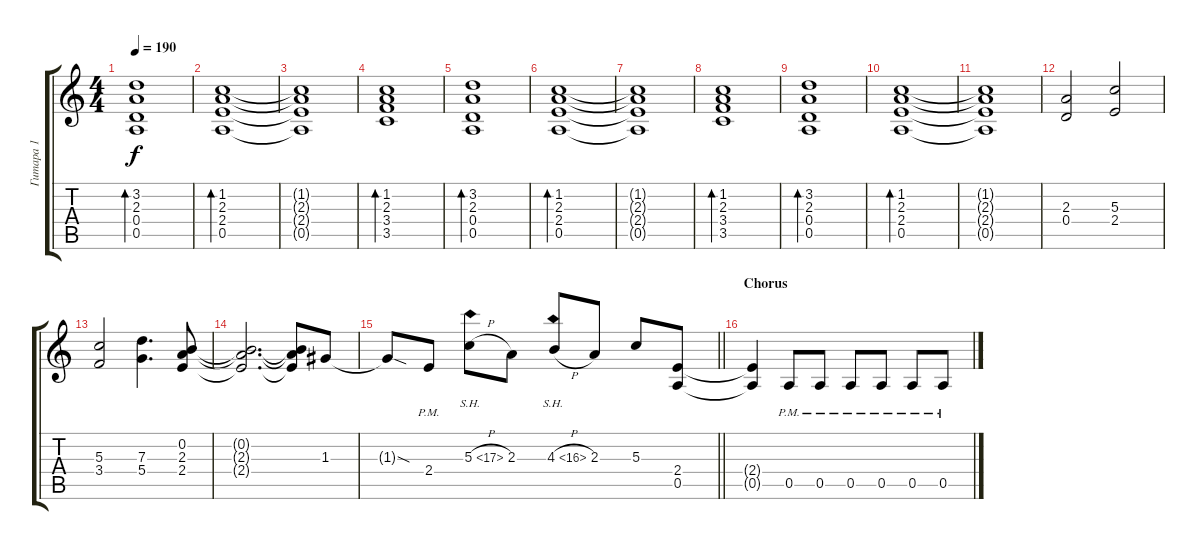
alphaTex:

\track ("Гитара 1" "Гитара 1") {instrument distortionguitar}
\staff {score tabs}
\tuning (E4 B3 G3 D3 A2 E2) {hide}
\ts (4 4)
\tempo 190
\clef g2
\ks aminor
(3.2 2.3 0.4 0.5).1{bd 480 dy f} |
(1.2 2.3 2.4 0.5).1{bd 480} |
(1.2{t} 2.3{t} 2.4{t} 0.5{t}).1 |
(1.2 2.3 3.4 3.5).1{bd 480} |
(3.2 2.3 0.4 0.5).1{bd 480} |
(1.2 2.3 2.4 0.5).1{bd 480} |
(1.2{t} 2.3{t} 2.4{t} 0.5{t}).1 |
(1.2 2.3 3.4 3.5).1{bd 480} |
(3.2 2.3 0.4 0.5).1{bd 480} |
(1.2 2.3 2.4 0.5).1{bd 480} |
(1.2{t} 2.3{t} 2.4{t} 0.5{t}).1 |
(2.3 0.4).2{instrument distortionguitar} (5.3 2.4).2 |
(5.3 3.4).2 (7.3 5.4).4{d} (0.2 2.3 2.4).8 |
(0.2{t} 2.3{t} 2.4{t}).2{d} (0.2{t} 2.3{t} 2.4{t}).8 1.3.8 |
\barLineRight lightlight
1.3{sod t}.8 2.4{pm}.8 5.3{sh 12 h}.8 2.3.8 4.3{sh 12 h}.8 2.3.8 5.3.8 (2.4 0.5).8 |
\section ("" "Chorus")
(2.4{t} 0.5{t}).4 0.5{pm}.8 0.5{pm}.8 0.5{pm}.8 0.5{pm}.8 0.5{pm}.8 0.5{pm}.8
